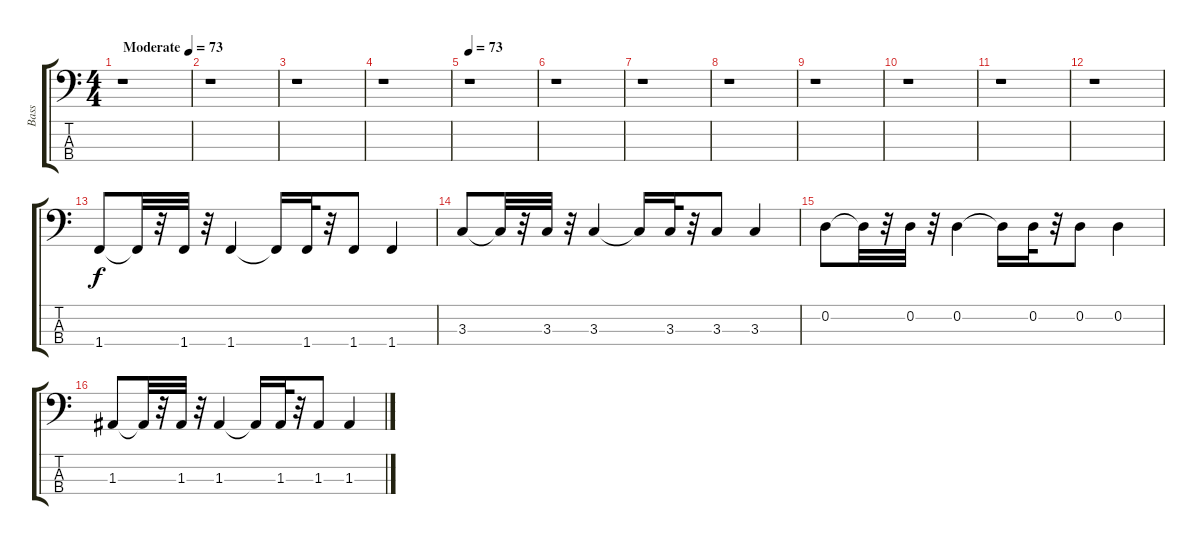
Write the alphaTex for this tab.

\track ("Bass" "Bass") {instrument electricbassfinger}
\staff {score tabs}
\tuning (G2 D2 A1 E1) {hide}
\ts (4 4)
\tempo (73 "Moderate")
\clef f4
\ks c
r.1{dy f instrument electricbassfinger} |
r.1 |
r.1 |
r.1 |
\tempo 73
r.1 |
r.1 |
r.1 |
r.1 |
r.1 |
r.1 |
r.1 |
r.1 |
1.4.8 1.4{t}.32 r.32 1.4.32 r.32 1.4.4 1.4{t}.16 1.4.32 r.32 1.4.8 1.4.4 |
3.3.8 3.3{t}.32 r.32 3.3.32 r.32 3.3.4 3.3{t}.16 3.3.32 r.32 3.3.8 3.3.4 |
0.2.8 0.2{t}.32 r.32 0.2.32 r.32 0.2.4 0.2{t}.16 0.2.32 r.32 0.2.8 0.2.4 |
1.3.8 1.3{t}.32 r.32 1.3.32 r.32 1.3.4 1.3{t}.16 1.3.32 r.32 1.3.8 1.3.4
